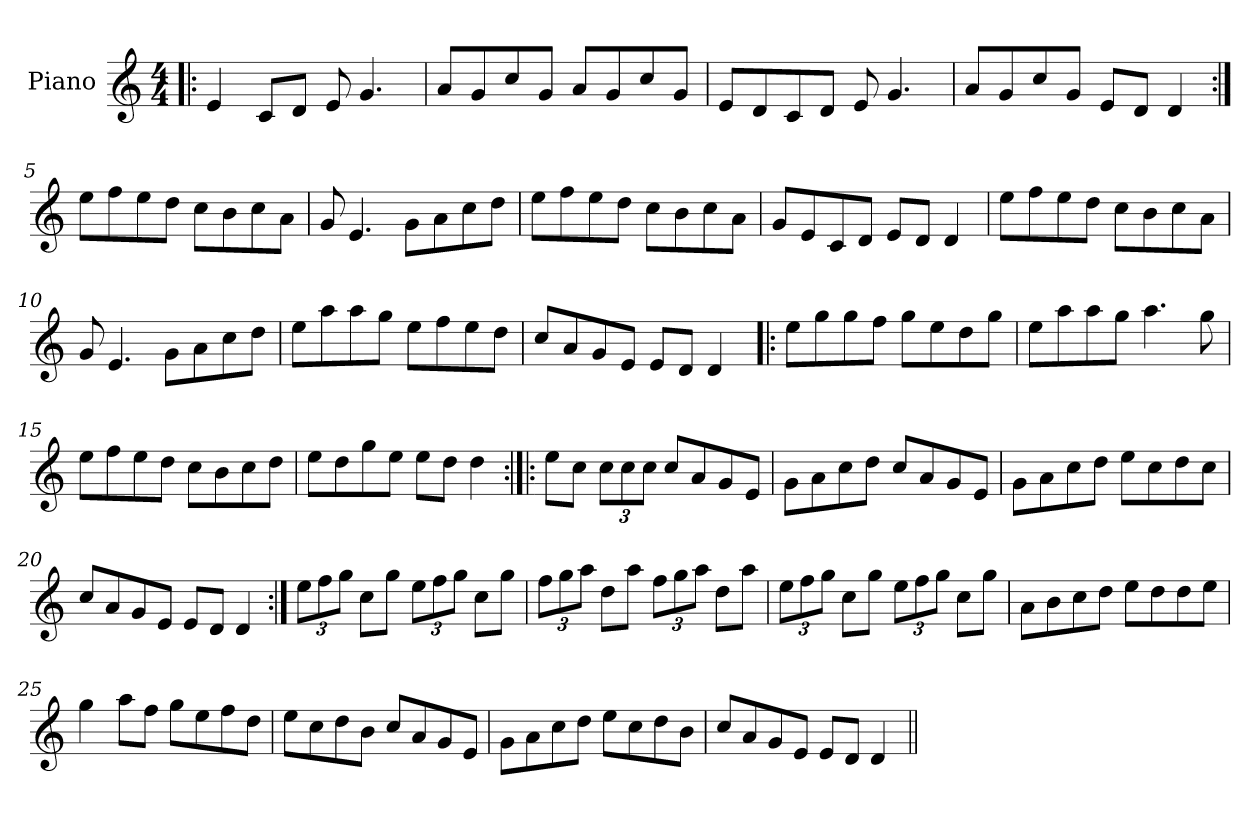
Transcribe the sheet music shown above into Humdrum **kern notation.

**kern
*part1
*staff1
*I"Piano
*I'Pno
*clefG2
*k[]
*M4/4
=1!|:
4e/
8c/L
8d/J
8e/
4.g/
=2
8a/L
8g/
8cc/
8g/J
8a/L
8g/
8cc/
8g/J
=3
8e/L
8d/
8c/
8d/J
8e/
4.g/
=4
8a/L
8g/
8cc/
8g/J
8e/L
8d/J
4d/
=5:|!
8ee\L
8ff\
8ee\
8dd\J
8cc\L
8b\
8cc\
8a\J
=6
8g/
4.e/
8g\L
8a\
8cc\
8dd\J
=7
8ee\L
8ff\
8ee\
8dd\J
8cc\L
8b\
8cc\
8a\J
=8
8g/L
8e/
8c/
8d/J
8e/L
8d/J
4d/
=9
8ee\L
8ff\
8ee\
8dd\J
8cc\L
8b\
8cc\
8a\J
=10
8g/
4.e/
8g\L
8a\
8cc\
8dd\J
=11
8ee\L
8aa\
8aa\
8gg\J
8ee\L
8ff\
8ee\
8dd\J
=12
8cc/L
8a/
8g/
8e/J
8e/L
8d/J
4d/
=13!|:
8ee\L
8gg\
8gg\
8ff\J
8gg\L
8ee\
8dd\
8gg\J
=14
8ee\L
8aa\
8aa\
8gg\J
4.aa\
8gg\
=15
8ee\L
8ff\
8ee\
8dd\J
8cc\L
8b\
8cc\
8dd\J
=16
8ee\L
8dd\
8gg\
8ee\J
8ee\L
8dd\J
4dd\
=17:|!|:
8ee\L
8cc\J
12cc\L
12cc\
12cc\J
8cc/L
8a/
8g/
8e/J
=18
8g\L
8a\
8cc\
8dd\J
8cc/L
8a/
8g/
8e/J
=19
8g\L
8a\
8cc\
8dd\J
8ee\L
8cc\
8dd\
8cc\J
=20
8cc/L
8a/
8g/
8e/J
8e/L
8d/J
4d/
=21:|!
12ee\L
12ff\
12gg\J
8cc\L
8gg\J
12ee\L
12ff\
12gg\J
8cc\L
8gg\J
=22
12ff\L
12gg\
12aa\J
8dd\L
8aa\J
12ff\L
12gg\
12aa\J
8dd\L
8aa\J
=23
12ee\L
12ff\
12gg\J
8cc\L
8gg\J
12ee\L
12ff\
12gg\J
8cc\L
8gg\J
=24
8a\L
8b\
8cc\
8dd\J
8ee\L
8dd\
8dd\
8ee\J
=25
4gg\
8aa\L
8ff\J
8gg\L
8ee\
8ff\
8dd\J
=26
8ee\L
8cc\
8dd\
8b\J
8cc/L
8a/
8g/
8e/J
=27
8g\L
8a\
8cc\
8dd\J
8ee\L
8cc\
8dd\
8b\J
=28
8cc/L
8a/
8g/
8e/J
8e/L
8d/J
4d/
=||
*-
